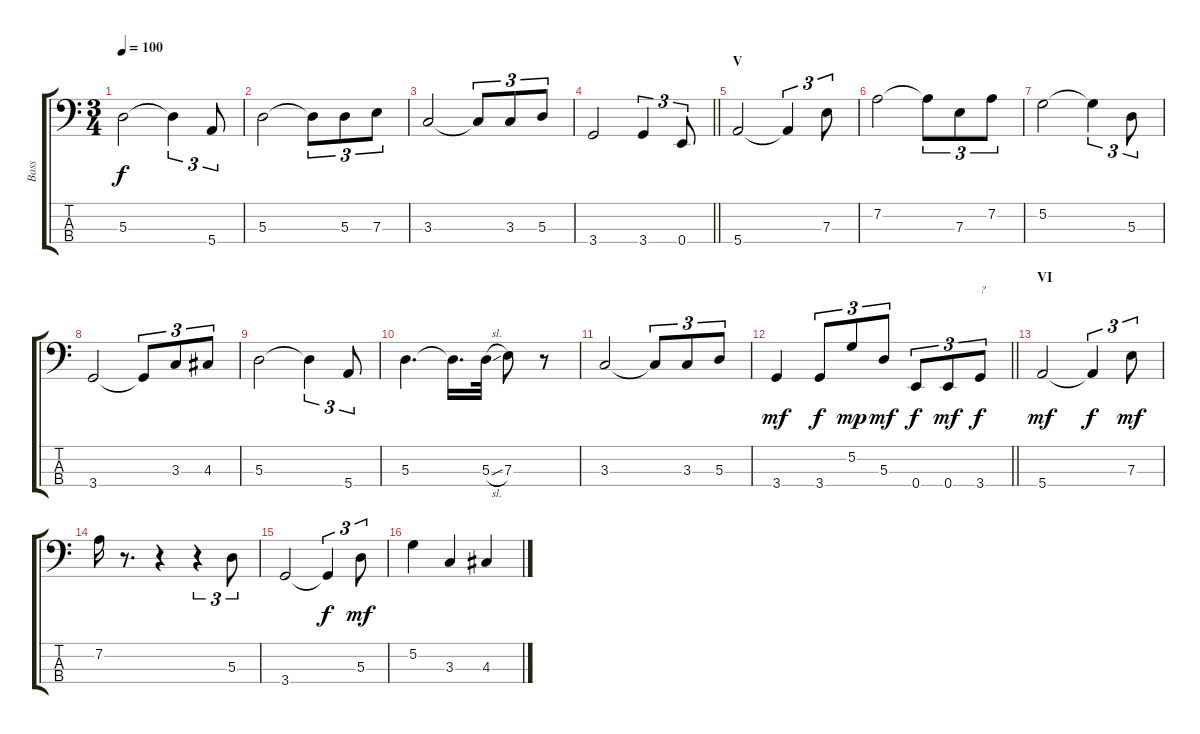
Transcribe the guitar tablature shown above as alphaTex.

\track ("Bass" "Bass") {instrument electricbassfinger}
\staff {score tabs}
\tuning (G2 D2 A1 E1) {hide}
\ts (3 4)
\tempo 100
\clef f4
\ks c
5.3.2{dy f} 5.3{t}.4{tu (3 2)} 5.4.8{tu (3 2)} |
5.3.2 5.3{t}.8{tu (3 2)} 5.3.8{tu (3 2)} 7.3.8{tu (3 2)} |
3.3.2 3.3{t}.8{tu (3 2)} 3.3.8{tu (3 2)} 5.3.8{tu (3 2)} |
\barLineRight lightlight
3.4.2 3.4.4{tu (3 2)} 0.4.8{tu (3 2)} |
\section ("" "V")
5.4.2 5.4{t}.4{tu (3 2)} 7.3.8{tu (3 2)} |
7.2.2 7.2{t}.8{tu (3 2)} 7.3.8{tu (3 2)} 7.2.8{tu (3 2)} |
5.2.2 5.2{t}.4{tu (3 2)} 5.3.8{tu (3 2)} |
3.4.2 3.4{t}.8{tu (3 2)} 3.3.8{tu (3 2)} 4.3.8{tu (3 2)} |
5.3.2 5.3{t}.4{tu (3 2)} 5.4.8{tu (3 2)} |
5.3.4{d} 5.3{t}.16{d} 5.3{sl}.32 7.3.8 r.8 |
3.3.2 3.3{t}.8{tu (3 2)} 3.3.8{tu (3 2)} 5.3.8{tu (3 2)} |
\barLineRight lightlight
3.4.4{dy mf} 3.4.8{tu (3 2) dy f} 5.2.8{tu (3 2) dy mp} 5.3.8{tu (3 2) dy mf} 0.4.8{tu (3 2) dy f} 0.4.8{tu (3 2) dy mf} 3.4.8{tu (3 2) txt "?" dy f} |
\section ("" "VI")
5.4.2{dy mf} 5.4{t}.4{tu (3 2) dy f} 7.3.8{tu (3 2) dy mf} |
7.2.16 r.8{d} r.4 r.4{tu (3 2)} 5.3.8{tu (3 2)} |
3.4.2 3.4{t}.4{tu (3 2) dy f} 5.3.8{tu (3 2) dy mf} |
5.2.4 3.3.4 4.3.4
